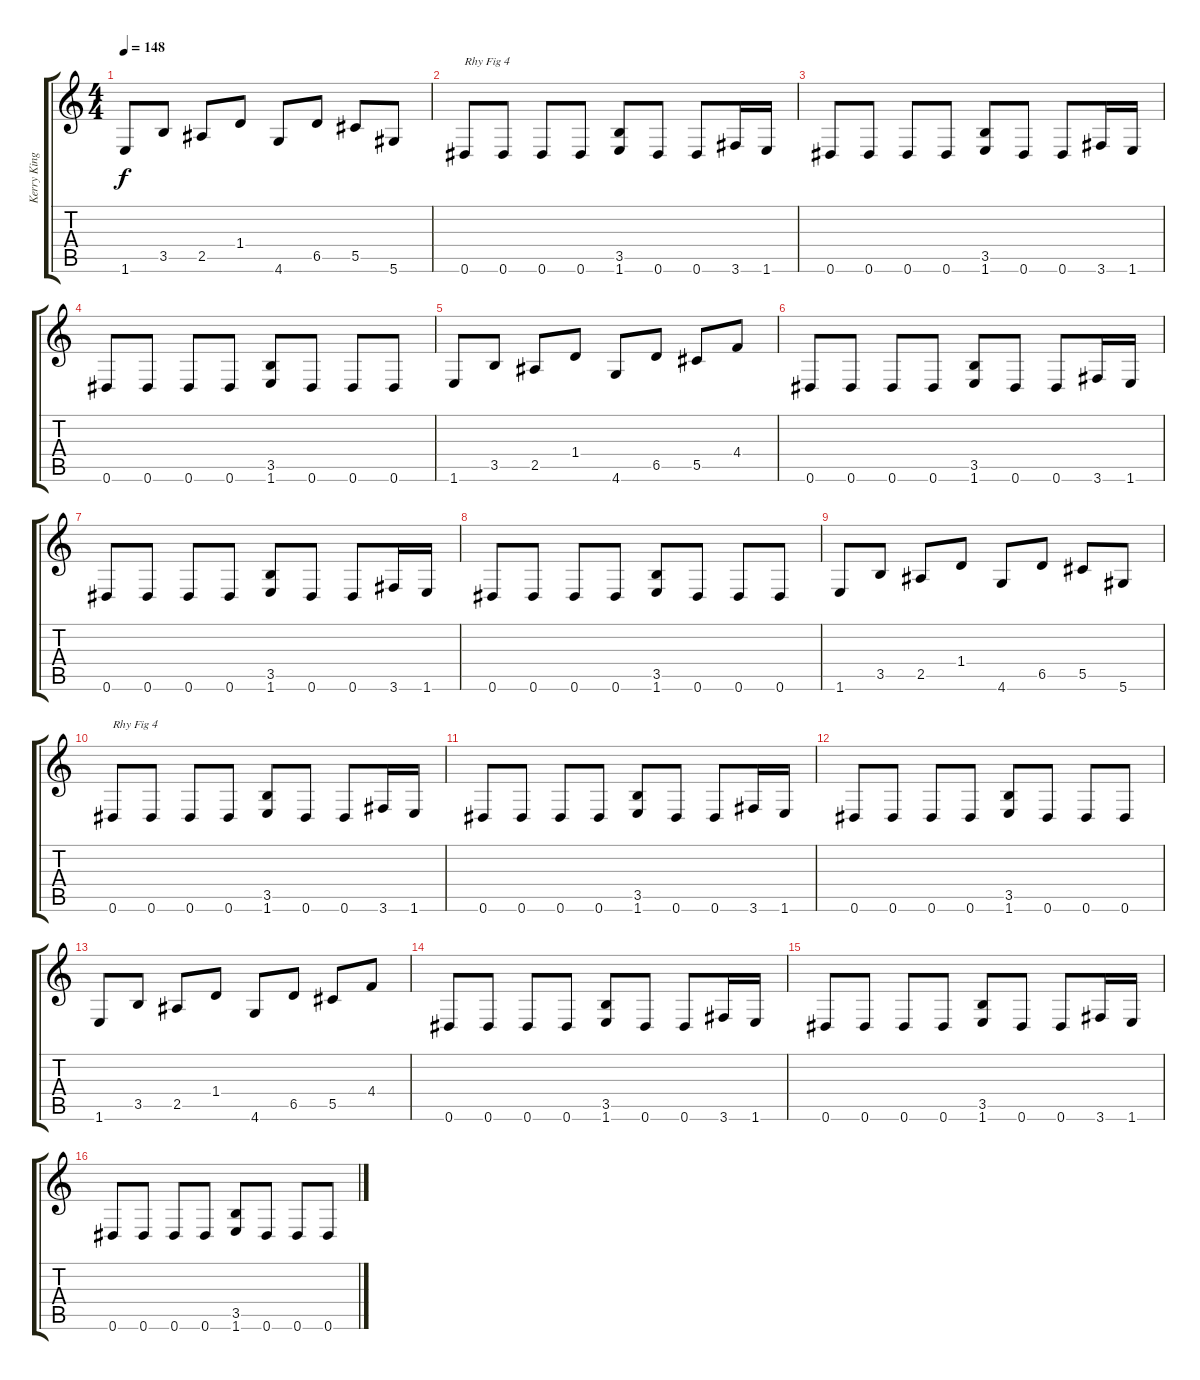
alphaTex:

\track ("Kerry King" "Kerry King") {instrument distortionguitar}
\staff {score tabs}
\tuning (Eb4 Bb3 Gb3 Db3 Ab2 Eb2) {hide}
\ts (4 4)
\tempo 148
\clef g2
\ks c
1.6.8{dy f} 3.5.8 2.5.8 1.4.8 4.6.8 6.5.8 5.5.8 5.6.8 |
0.6.8{txt "Rhy Fig 4"} 0.6.8 0.6.8 0.6.8 (3.5 1.6).8 0.6.8 0.6.8 3.6.16 1.6.16 |
0.6.8 0.6.8 0.6.8 0.6.8 (3.5 1.6).8 0.6.8 0.6.8 3.6.16 1.6.16 |
0.6.8 0.6.8 0.6.8 0.6.8 (3.5 1.6).8 0.6.8 0.6.8 0.6.8 |
1.6.8 3.5.8 2.5.8 1.4.8 4.6.8 6.5.8 5.5.8 4.4.8 |
0.6.8 0.6.8 0.6.8 0.6.8 (3.5 1.6).8 0.6.8 0.6.8 3.6.16 1.6.16 |
0.6.8 0.6.8 0.6.8 0.6.8 (3.5 1.6).8 0.6.8 0.6.8 3.6.16 1.6.16 |
0.6.8 0.6.8 0.6.8 0.6.8 (3.5 1.6).8 0.6.8 0.6.8 0.6.8 |
1.6.8 3.5.8 2.5.8 1.4.8 4.6.8 6.5.8 5.5.8 5.6.8 |
0.6.8{txt "Rhy Fig 4"} 0.6.8 0.6.8 0.6.8 (3.5 1.6).8 0.6.8 0.6.8 3.6.16 1.6.16 |
0.6.8 0.6.8 0.6.8 0.6.8 (3.5 1.6).8 0.6.8 0.6.8 3.6.16 1.6.16 |
0.6.8 0.6.8 0.6.8 0.6.8 (3.5 1.6).8 0.6.8 0.6.8 0.6.8 |
1.6.8 3.5.8 2.5.8 1.4.8 4.6.8 6.5.8 5.5.8 4.4.8 |
0.6.8 0.6.8 0.6.8 0.6.8 (3.5 1.6).8 0.6.8 0.6.8 3.6.16 1.6.16 |
0.6.8 0.6.8 0.6.8 0.6.8 (3.5 1.6).8 0.6.8 0.6.8 3.6.16 1.6.16 |
0.6.8 0.6.8 0.6.8 0.6.8 (3.5 1.6).8 0.6.8 0.6.8 0.6.8
